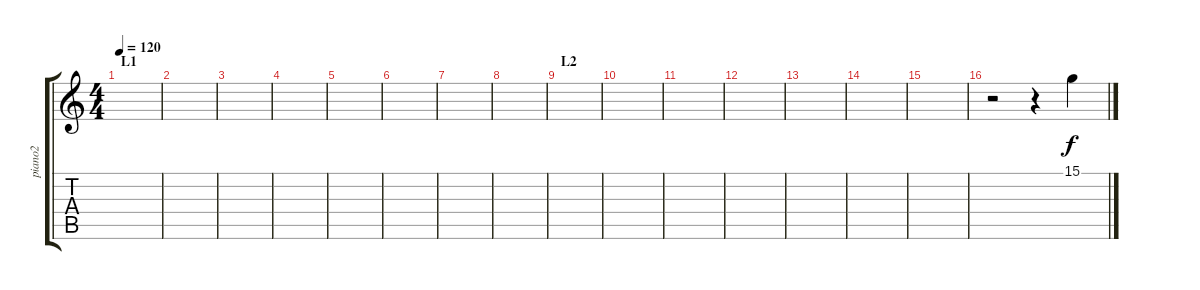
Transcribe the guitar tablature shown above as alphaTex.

\track ("piano2" "piano2") {instrument stringensemble2}
\staff {score tabs}
\tuning (E4 B3 G3 D3 A2 E2) {hide}
\ts (4 4)
\section ("" "L1")
\tempo 120
\clef g2
\ks c
|
|
|
|
|
|
|
|
\section ("" "L2")
|
|
|
|
|
|
|
r.2 r.4 15.1.4
